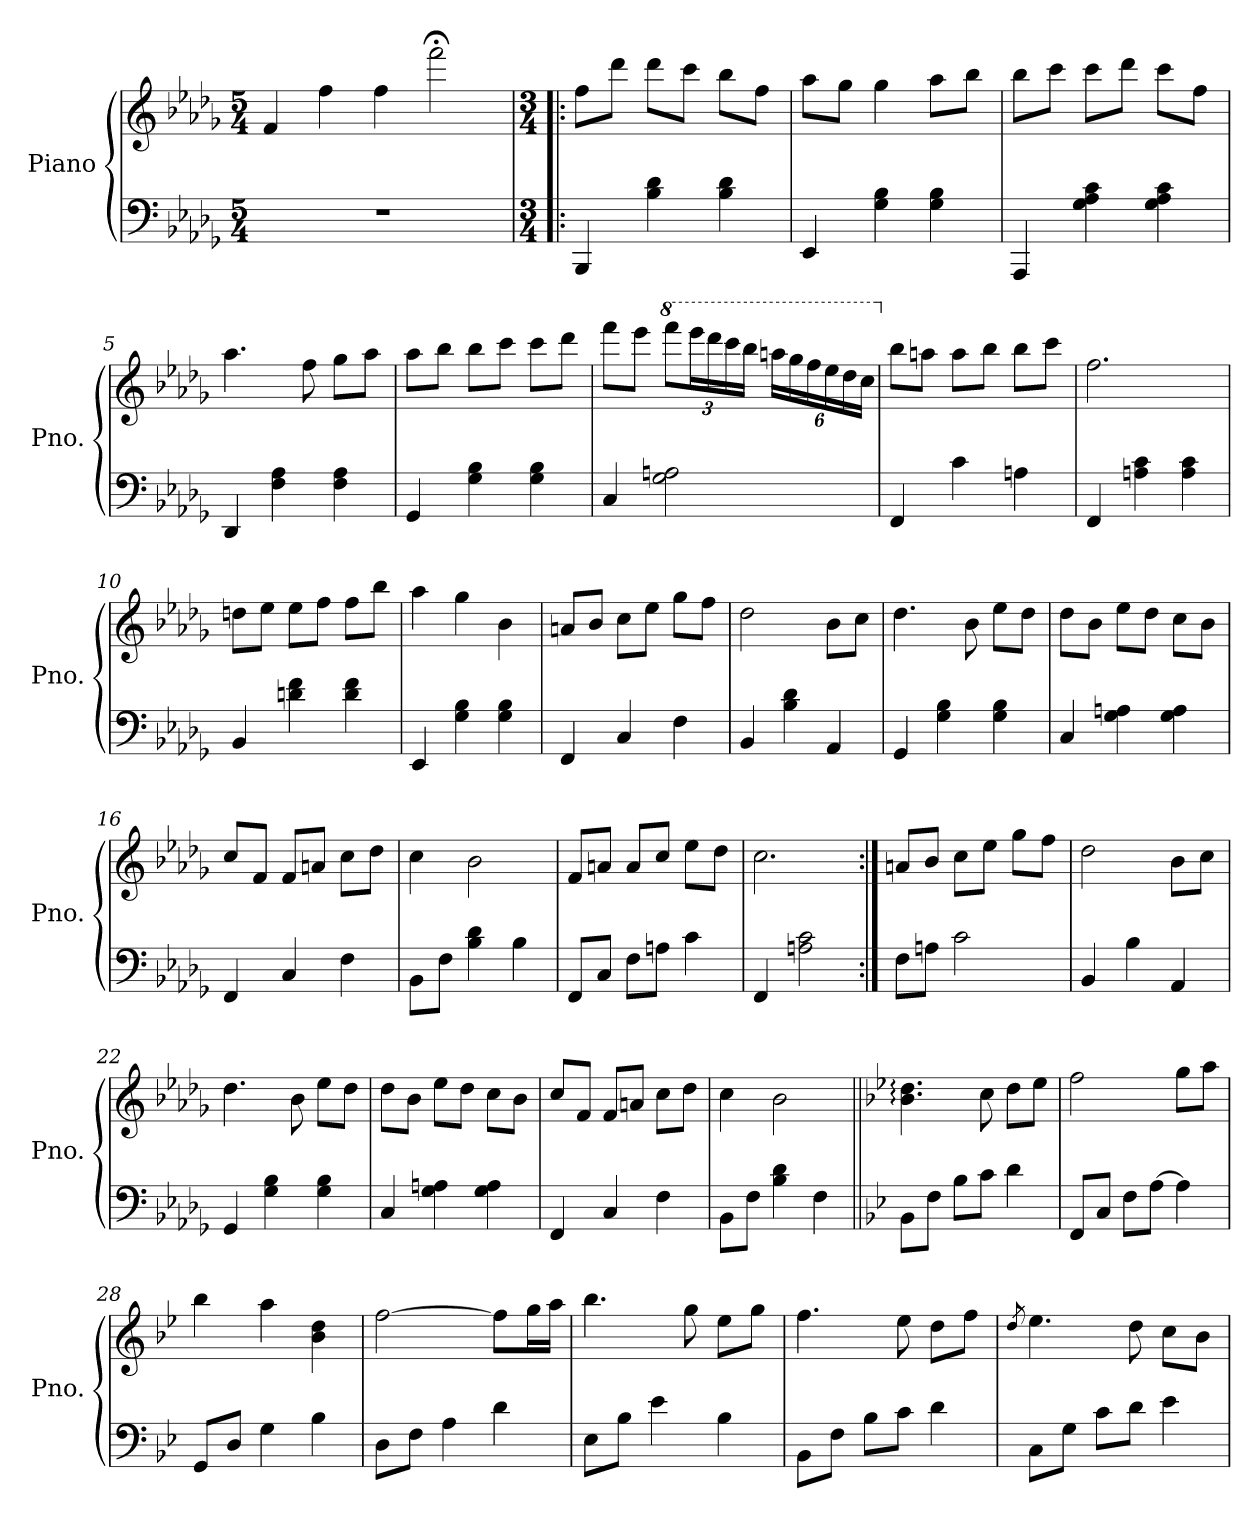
**kern	**kern
*part1	*part1
*staff2	*staff1
*I"Piano	*
*I'Pno.	*
*clefF4	*clefG2
*k[b-e-a-d-g-]	*k[b-e-a-d-g-]
*M5/4	*M5/4
*MM110	*MM110
=1	=1
4%5r	4f/
.	4ff\
.	4ff\
.	2fff;<\
=2!|:	=2!|:
*M3/4	*M3/4
4BBB-/	8ff\L
.	8ddd-\J
4B-\ 4d-\	8ddd-\L
.	8ccc\J
4B-\ 4d-\	8bb-\L
.	8ff\J
=3	=3
4EE-/	8aa-\L
.	8gg-\J
4G-\ 4B-\	4gg-\
4G-\ 4B-\	8aa-\L
.	8bb-\J
=4	=4
4AAA-/	8bb-\L
.	8ccc\J
4G-\ 4A-\ 4c\	8ccc\L
.	8ddd-\J
4G-\ 4A-\ 4c\	8ccc\L
.	8ff\J
=5	=5
4DD-/	4.aa-\
4F\ 4A-\	.
.	8ff\
4F\ 4A-\	8gg-\L
.	8aa-\J
!!LO:LB:g=z
=6	=6
4GG-/	8aa-\L
.	8bb-\J
4G-\ 4B-\	8bb-\L
.	8ccc\J
4G-\ 4B-\	8ccc\L
.	8ddd-\J
=7	=7
4C/	8fff\L
.	8eee-\J
*	*8va
*	*Xbrackettup
2G-\ 2An\	12ffff\L
.	24eeee-\L
.	24dddd-\
.	24cccc\
.	24bbb-\JJ
.	24aaan\LL
.	24ggg-\
.	24fff\
.	24eee-\
.	24ddd-\
.	24ccc\JJ
=8	=8
*	*X8va
4FF/	8bb-\L
.	8aan\J
4c\	8aa\L
.	8bb-\J
4An\	8bb-\L
.	8ccc\J
=9	=9
4FF/	2.ff\
4An\ 4c\	.
4A\ 4c\	.
!!LO:LB:g=z
=10	=10
4BB-/	8ddn\L
.	8ee-\J
4dn\ 4f\	8ee-\L
.	8ff\J
4d\ 4f\	8ff\L
.	8bb-\J
=11	=11
4EE-/	4aa-\
4G-\ 4B-\	4gg-\
4G-\ 4B-\	4b-\
=12	=12
4FF/	8an/L
.	8b-/J
4C/	8cc\L
.	8ee-\J
4F\	8gg-\L
.	8ff\J
=13	=13
4BB-/	2dd-\
4B-\ 4d-\	.
4AA-/	8b-\L
.	8cc\J
=14	=14
4GG-/	4.dd-\
4G-\ 4B-\	.
.	8b-\
4G-\ 4B-\	8ee-\L
.	8dd-\J
=15	=15
4C/	8dd-\L
.	8b-\J
4G-\ 4An\	8ee-\L
.	8dd-\J
4G-\ 4A\	8cc\L
.	8b-\J
=16	=16
4FF/	8cc/L
.	8f/J
4C/	8f/L
.	8an/J
4F\	8cc\L
.	8dd-\J
!!LO:LB:g=z
=17	=17
8BB-\L	4cc\
8F\J	.
4B-\ 4d-\	2b-\
4B-\	.
=18	=18
8FF/L	8f/L
8C/J	8an/J
8F\L	8a/L
8An\J	8cc/J
4c\	8ee-\L
.	8dd-\J
=19	=19
4FF/	2.cc\
2An\ 2c\	.
=20:|!	=20:|!
8F\L	8an/L
8An\J	8b-/J
2c\	8cc\L
.	8ee-\J
.	8gg-\L
.	8ff\J
=21	=21
4BB-/	2dd-\
4B-\	.
4AA-/	8b-\L
.	8cc\J
=22	=22
4GG-/	4.dd-\
4G-\ 4B-\	.
.	8b-\
4G-\ 4B-\	8ee-\L
.	8dd-\J
=23	=23
4C/	8dd-\L
.	8b-\J
4G-\ 4An\	8ee-\L
.	8dd-\J
4G-\ 4A\	8cc\L
.	8b-\J
!!LO:LB:g=z
=24	=24
4FF/	8cc/L
.	8f/J
4C/	8f/L
.	8an/J
4F\	8cc\L
.	8dd-\J
=25	=25
8BB-\L	4cc\
8F\J	.
4B-\ 4d-\	2b-\
4F\	.
=26||	=26||
*k[b-e-]	*k[b-e-]
8BB-\L	4.b-\: 4.dd\:
8F\J	.
8B-\L	.
8c\J	8cc\
4d\	8dd\L
.	8ee-\J
=27	=27
8FF/L	2ff\
8C/J	.
8F\L	.
[8A\J	.
4A\]	8gg\L
.	8aa\J
=28	=28
8GG/L	4bb-\
8D/J	.
4G\	4aa\
4B-\	4b-\ 4dd\
=29	=29
8D\L	[2ff\
8F\J	.
4A\	.
4d\	8ff\L]
.	16gg\L
.	16aa\JJ
!!LO:PB:g=z
=30	=30
8E-\L	4.bb-\
8B-\J	.
4e-\	.
.	8gg\
4B-\	8ee-\L
.	8gg\J
=31	=31
8BB-\L	4.ff\
8F\J	.
8B-\L	.
8c\J	8ee-\
4d\	8dd\L
.	8ff\J
=32	=32
.	8qdd/
8C\L	4.ee-\
8G\J	.
8c\L	.
8d\J	8dd\
4e-\	8cc\L
.	8b-\J
=	=
*-	*-
